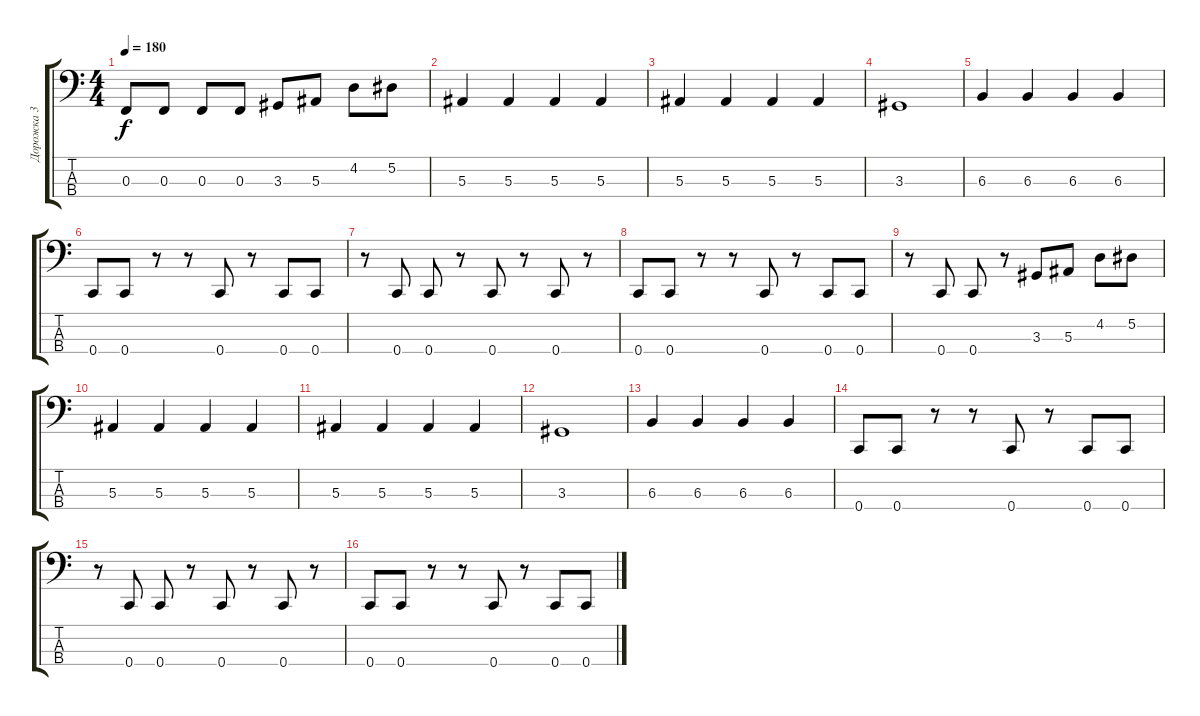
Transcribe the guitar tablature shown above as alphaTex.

\track ("Дорожка 3" "Дорожка 3") {instrument electricbasspick}
\staff {score tabs}
\tuning (Eb2 Bb1 F1 C1) {hide}
\ts (4 4)
\tempo 180
\clef f4
\ks c
0.3.8{dy f} 0.3.8 0.3.8 0.3.8 3.3.8 5.3.8 4.2.8 5.2.8 |
5.3.4 5.3.4 5.3.4 5.3.4 |
5.3.4 5.3.4 5.3.4 5.3.4 |
3.3.1 |
6.3.4 6.3.4 6.3.4 6.3.4 |
0.4.8 0.4.8 r.8 r.8 0.4.8 r.8 0.4.8 0.4.8 |
r.8 0.4.8 0.4.8 r.8 0.4.8 r.8 0.4.8 r.8 |
0.4.8 0.4.8 r.8 r.8 0.4.8 r.8 0.4.8 0.4.8 |
r.8 0.4.8 0.4.8 r.8 3.3.8 5.3.8 4.2.8 5.2.8 |
5.3.4 5.3.4 5.3.4 5.3.4 |
5.3.4 5.3.4 5.3.4 5.3.4 |
3.3.1 |
6.3.4 6.3.4 6.3.4 6.3.4 |
0.4.8 0.4.8 r.8 r.8 0.4.8 r.8 0.4.8 0.4.8 |
r.8 0.4.8 0.4.8 r.8 0.4.8 r.8 0.4.8 r.8 |
0.4.8 0.4.8 r.8 r.8 0.4.8 r.8 0.4.8 0.4.8
